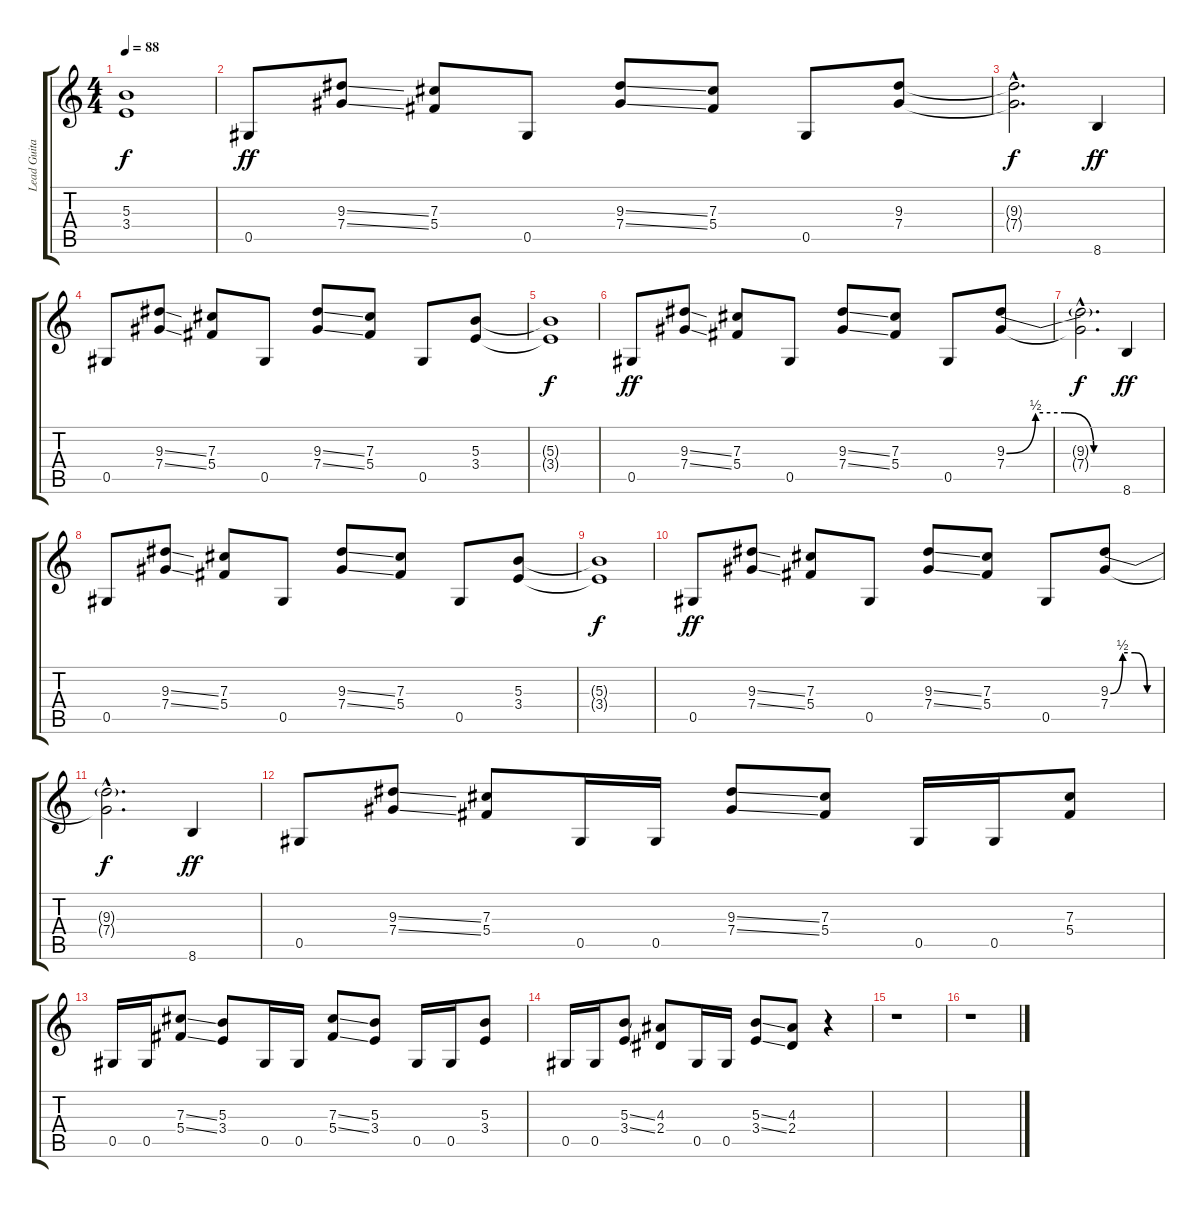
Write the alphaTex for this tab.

\track ("Lead Guitar" "Lead Guita") {instrument distortionguitar}
\staff {score tabs}
\tuning (Eb4 Bb3 Gb3 Db3 Ab2 Eb2) {hide}
\ts (4 4)
\tempo 88
\clef g2
\ks c
(5.3{t} 3.4{t}).1{dy f} |
0.5.8{dy ff} (9.3{ss} 7.4{ss}).8 (7.3 5.4).8 0.5.8 (9.3{ss} 7.4{ss}).8 (7.3 5.4).8 0.5.8 (9.3 7.4).8 |
(9.3{hac t} 7.4{hac t}).2{d dy f} 8.6.4{dy ff} |
0.5.8 (9.3{ss} 7.4{ss}).8 (7.3 5.4).8 0.5.8 (9.3{ss} 7.4{ss}).8 (7.3 5.4).8 0.5.8 (5.3 3.4).8 |
(5.3{t} 3.4{t}).1{dy f} |
0.5.8{dy ff} (9.3{ss} 7.4{ss}).8 (7.3 5.4).8 0.5.8 (9.3{ss} 7.4{ss}).8 (7.3 5.4).8 0.5.8 (9.3{be (custom 0 0 15 2 30 2 45 0 60 0)} 7.4).8 |
(9.3{hac t} 7.4{hac t}).2{d dy f} 8.6.4{dy ff} |
0.5.8 (9.3{ss} 7.4{ss}).8 (7.3 5.4).8 0.5.8 (9.3{ss} 7.4{ss}).8 (7.3 5.4).8 0.5.8 (5.3 3.4).8 |
(5.3{t} 3.4{t}).1{dy f} |
0.5.8{dy ff} (9.3{ss} 7.4{ss}).8 (7.3 5.4).8 0.5.8 (9.3{ss} 7.4{ss}).8 (7.3 5.4).8 0.5.8 (9.3{be (custom 0 0 15 2 30 2 45 0 60 0)} 7.4).8 |
(9.3{hac t} 7.4{hac t}).2{d dy f} 8.6.4{dy ff} |
0.5.8 (9.3{ss} 7.4{ss}).8 (7.3 5.4).8 0.5.16 0.5.16 (9.3{ss} 7.4{ss}).8 (7.3 5.4).8 0.5.16 0.5.16 (7.3 5.4).8 |
0.5.16 0.5.16 (7.3{ss} 5.4{ss}).8 (5.3 3.4).8 0.5.16 0.5.16 (7.3{ss} 5.4{ss}).8 (5.3 3.4).8 0.5.16 0.5.16 (5.3 3.4).8 |
0.5.16 0.5.16 (5.3{ss} 3.4{ss}).8 (4.3 2.4).8 0.5.16 0.5.16 (5.3{ss} 3.4{ss}).8 (4.3 2.4).8 r.4 |
r.1 |
r.1
